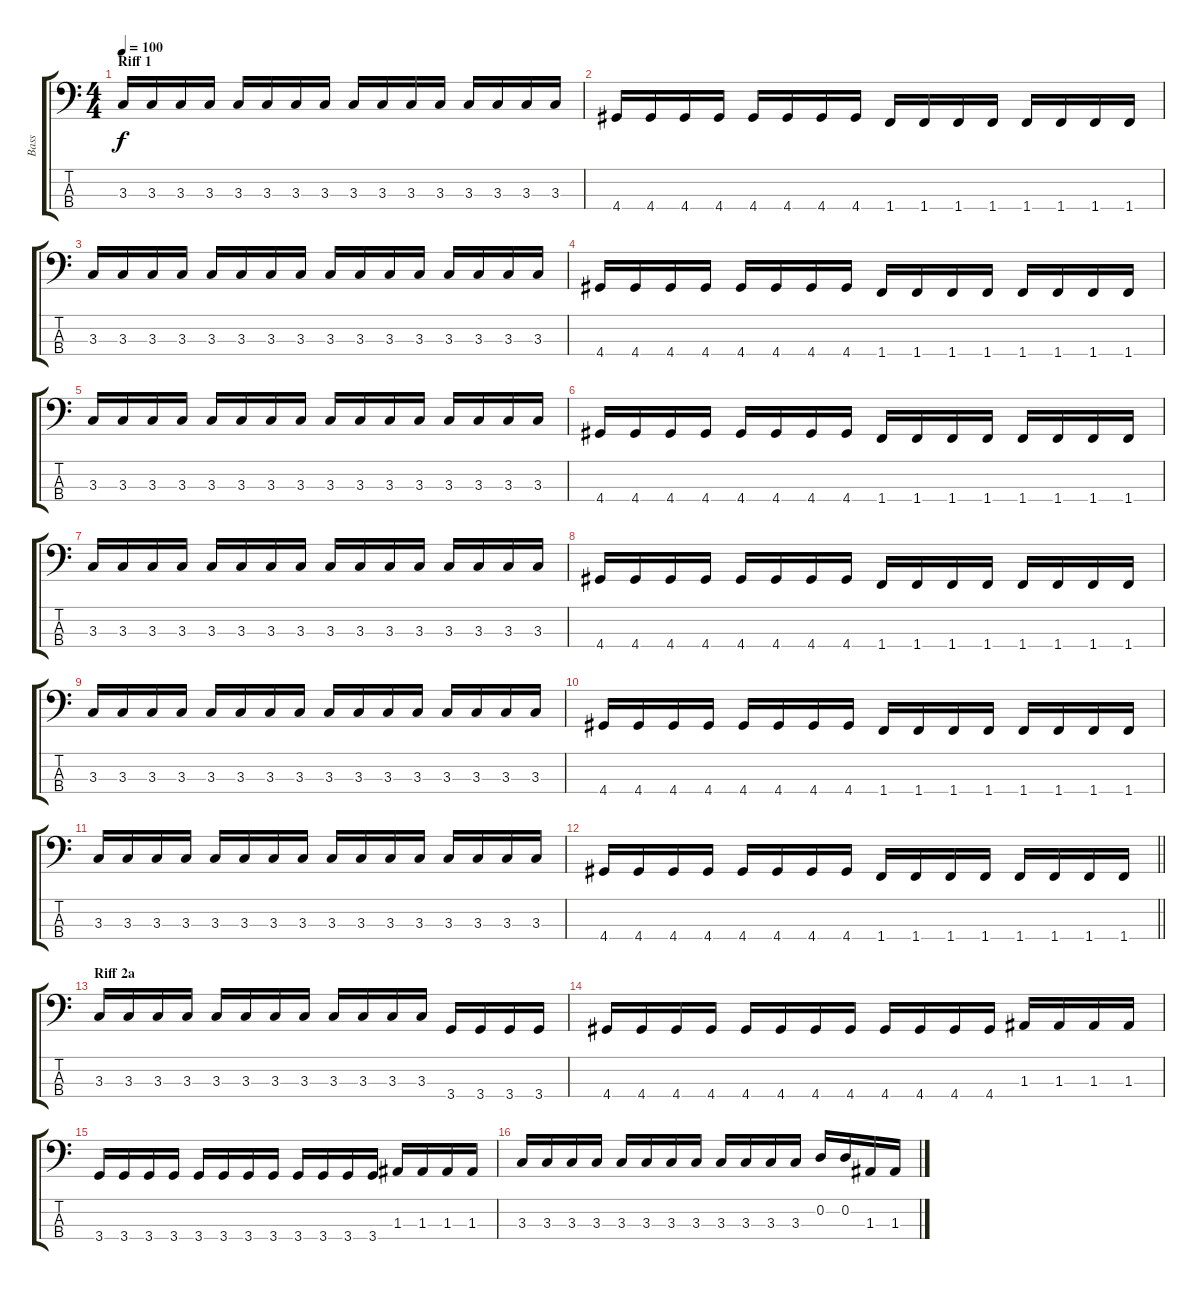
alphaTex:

\track ("Bass" "Bass") {instrument electricbasspick}
\staff {score tabs}
\tuning (G2 D2 A1 E1) {hide}
\ts (4 4)
\section ("" "Riff 1")
\tempo 100
\clef f4
\ks c
3.3.16{dy f instrument electricbasspick} 3.3.16 3.3.16 3.3.16 3.3.16 3.3.16 3.3.16 3.3.16 3.3.16 3.3.16 3.3.16 3.3.16 3.3.16 3.3.16 3.3.16 3.3.16 |
4.4.16 4.4.16 4.4.16 4.4.16 4.4.16 4.4.16 4.4.16 4.4.16 1.4.16 1.4.16 1.4.16 1.4.16 1.4.16 1.4.16 1.4.16 1.4.16 |
3.3.16 3.3.16 3.3.16 3.3.16 3.3.16 3.3.16 3.3.16 3.3.16 3.3.16 3.3.16 3.3.16 3.3.16 3.3.16 3.3.16 3.3.16 3.3.16 |
4.4.16 4.4.16 4.4.16 4.4.16 4.4.16 4.4.16 4.4.16 4.4.16 1.4.16 1.4.16 1.4.16 1.4.16 1.4.16 1.4.16 1.4.16 1.4.16 |
3.3.16 3.3.16 3.3.16 3.3.16 3.3.16 3.3.16 3.3.16 3.3.16 3.3.16 3.3.16 3.3.16 3.3.16 3.3.16 3.3.16 3.3.16 3.3.16 |
4.4.16 4.4.16 4.4.16 4.4.16 4.4.16 4.4.16 4.4.16 4.4.16 1.4.16 1.4.16 1.4.16 1.4.16 1.4.16 1.4.16 1.4.16 1.4.16 |
3.3.16 3.3.16 3.3.16 3.3.16 3.3.16 3.3.16 3.3.16 3.3.16 3.3.16 3.3.16 3.3.16 3.3.16 3.3.16 3.3.16 3.3.16 3.3.16 |
4.4.16 4.4.16 4.4.16 4.4.16 4.4.16 4.4.16 4.4.16 4.4.16 1.4.16 1.4.16 1.4.16 1.4.16 1.4.16 1.4.16 1.4.16 1.4.16 |
3.3.16 3.3.16 3.3.16 3.3.16 3.3.16 3.3.16 3.3.16 3.3.16 3.3.16 3.3.16 3.3.16 3.3.16 3.3.16 3.3.16 3.3.16 3.3.16 |
4.4.16 4.4.16 4.4.16 4.4.16 4.4.16 4.4.16 4.4.16 4.4.16 1.4.16 1.4.16 1.4.16 1.4.16 1.4.16 1.4.16 1.4.16 1.4.16 |
3.3.16 3.3.16 3.3.16 3.3.16 3.3.16 3.3.16 3.3.16 3.3.16 3.3.16 3.3.16 3.3.16 3.3.16 3.3.16 3.3.16 3.3.16 3.3.16 |
\barLineRight lightlight
4.4.16 4.4.16 4.4.16 4.4.16 4.4.16 4.4.16 4.4.16 4.4.16 1.4.16 1.4.16 1.4.16 1.4.16 1.4.16 1.4.16 1.4.16 1.4.16 |
\section ("" "Riff 2a")
3.3.16 3.3.16 3.3.16 3.3.16 3.3.16 3.3.16 3.3.16 3.3.16 3.3.16 3.3.16 3.3.16 3.3.16 3.4.16 3.4.16 3.4.16 3.4.16 |
4.4.16 4.4.16 4.4.16 4.4.16 4.4.16 4.4.16 4.4.16 4.4.16 4.4.16 4.4.16 4.4.16 4.4.16 1.3.16 1.3.16 1.3.16 1.3.16 |
3.4.16 3.4.16 3.4.16 3.4.16 3.4.16 3.4.16 3.4.16 3.4.16 3.4.16 3.4.16 3.4.16 3.4.16 1.3.16 1.3.16 1.3.16 1.3.16 |
3.3.16 3.3.16 3.3.16 3.3.16 3.3.16 3.3.16 3.3.16 3.3.16 3.3.16 3.3.16 3.3.16 3.3.16 0.2.16 0.2.16 1.3.16 1.3.16
